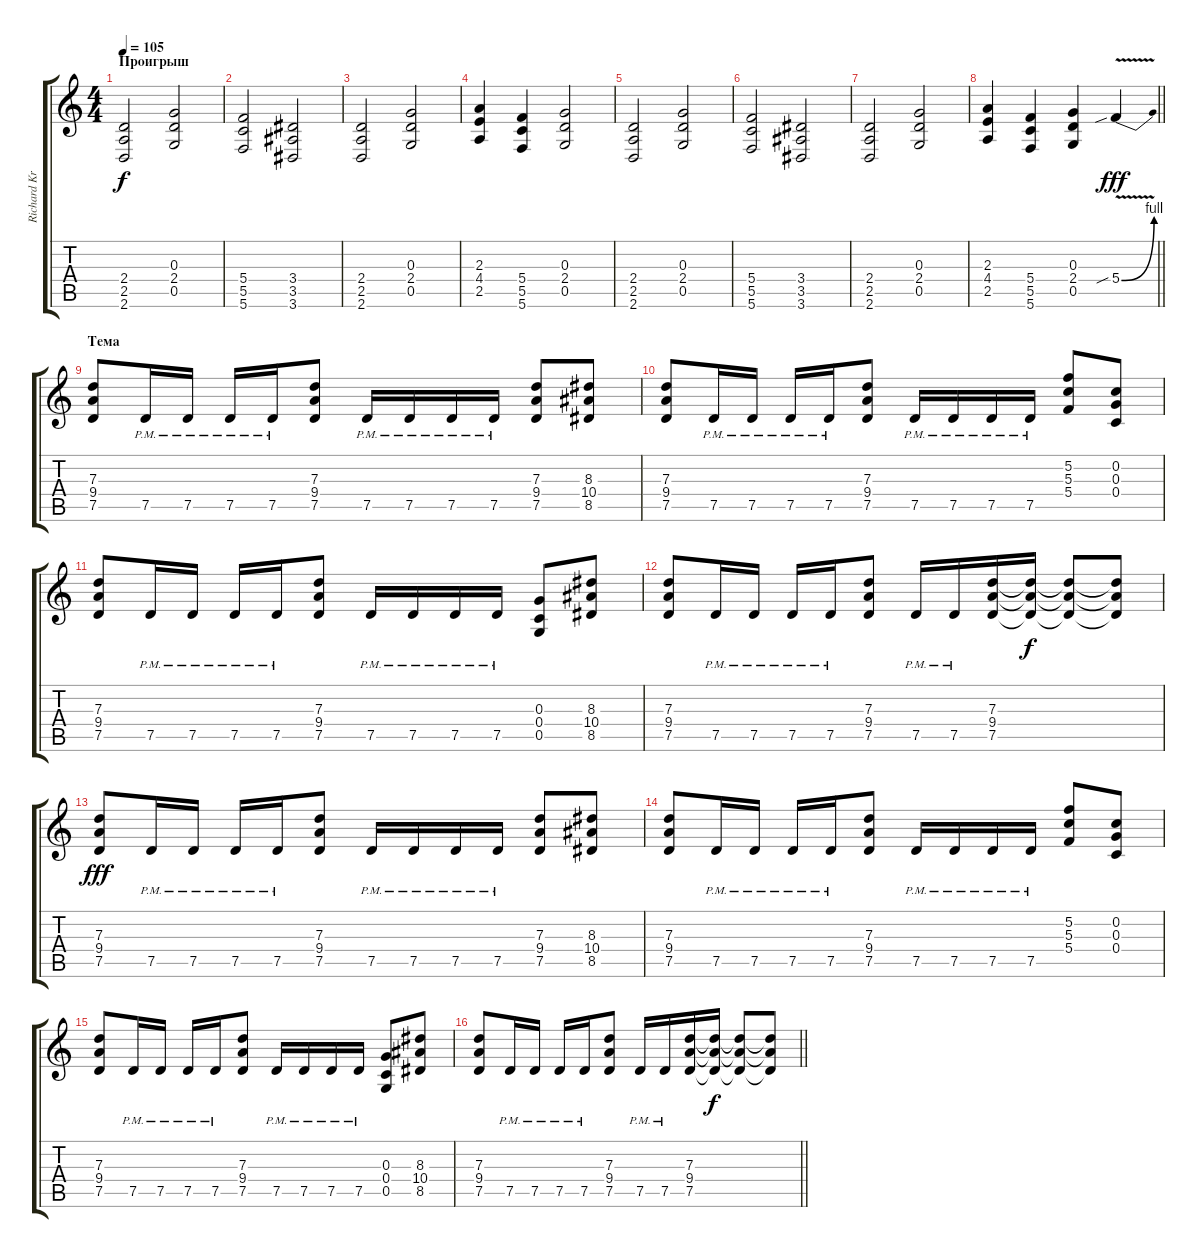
\track ("Richard Kruspe" "Richard Kr") {instrument distortionguitar}
\staff {score tabs}
\tuning (E4 C4 G3 C3 G2 C2) {hide}
\ts (4 4)
\section ("" "Проигрыш")
\tempo 105
\clef g2
\ks c
(2.4 2.5 2.6).2{dy f} (0.3 2.4 0.5).2 |
(5.4 5.5 5.6).2 (3.4 3.5 3.6).2 |
(2.4 2.5 2.6).2 (0.3 2.4 0.5).2 |
(2.3 4.4 2.5).4 (5.4 5.5 5.6).4 (0.3 2.4 0.5).2 |
(2.4 2.5 2.6).2 (0.3 2.4 0.5).2 |
(5.4 5.5 5.6).2 (3.4 3.5 3.6).2 |
(2.4 2.5 2.6).2 (0.3 2.4 0.5).2 |
\barLineRight lightlight
(2.3 4.4 2.5).4 (5.4 5.5 5.6).4 (0.3 2.4 0.5).4 5.4{be (bend 0 0 60 4) v sib}.4{dy fff volume 16 balance 8} |
\section ("" "Тема")
(7.3 9.4 7.5).8{balance 16} 7.5{pm}.16 7.5{pm}.16 7.5{pm}.16 7.5{pm}.16 (7.3 9.4 7.5).8 7.5{pm}.16 7.5{pm}.16 7.5{pm}.16 7.5{pm}.16 (7.3 9.4 7.5).8 (8.3 10.4 8.5).8 |
(7.3 9.4 7.5).8 7.5{pm}.16 7.5{pm}.16 7.5{pm}.16 7.5{pm}.16 (7.3 9.4 7.5).8 7.5{pm}.16 7.5{pm}.16 7.5{pm}.16 7.5{pm}.16 (5.2 5.3 5.4).8 (0.2 0.3 0.4).8 |
(7.3 9.4 7.5).8{balance 16} 7.5{pm}.16 7.5{pm}.16 7.5{pm}.16 7.5{pm}.16 (7.3 9.4 7.5).8 7.5{pm}.16 7.5{pm}.16 7.5{pm}.16 7.5{pm}.16 (0.3 0.4 0.5).8 (8.3 10.4 8.5).8 |
(7.3 9.4 7.5).8 7.5{pm}.16 7.5{pm}.16 7.5{pm}.16 7.5{pm}.16 (7.3 9.4 7.5).8 7.5{pm}.16 7.5{pm}.16 (7.3 9.4 7.5).16 (7.3{t} 9.4{t} 7.5{t}).16{dy f} (7.3{t} 9.4{t} 7.5{t}).8 (7.3{t} 9.4{t} 7.5{t}).8 |
(7.3 9.4 7.5).8{dy fff balance 0} 7.5{pm}.16 7.5{pm}.16 7.5{pm}.16 7.5{pm}.16 (7.3 9.4 7.5).8 7.5{pm}.16 7.5{pm}.16 7.5{pm}.16 7.5{pm}.16 (7.3 9.4 7.5).8 (8.3 10.4 8.5).8 |
(7.3 9.4 7.5).8 7.5{pm}.16 7.5{pm}.16 7.5{pm}.16 7.5{pm}.16 (7.3 9.4 7.5).8 7.5{pm}.16 7.5{pm}.16 7.5{pm}.16 7.5{pm}.16 (5.2 5.3 5.4).8 (0.2 0.3 0.4).8 |
(7.3 9.4 7.5).8{balance 0} 7.5{pm}.16 7.5{pm}.16 7.5{pm}.16 7.5{pm}.16 (7.3 9.4 7.5).8 7.5{pm}.16 7.5{pm}.16 7.5{pm}.16 7.5{pm}.16 (0.3 0.4 0.5).8 (8.3 10.4 8.5).8 |
\barLineRight lightlight
(7.3 9.4 7.5).8 7.5{pm}.16 7.5{pm}.16 7.5{pm}.16 7.5{pm}.16 (7.3 9.4 7.5).8 7.5{pm}.16 7.5{pm}.16 (7.3 9.4 7.5).16 (7.3{t} 9.4{t} 7.5{t}).16{dy f} (7.3{t} 9.4{t} 7.5{t}).8 (7.3{t} 9.4{t} 7.5{t}).8
